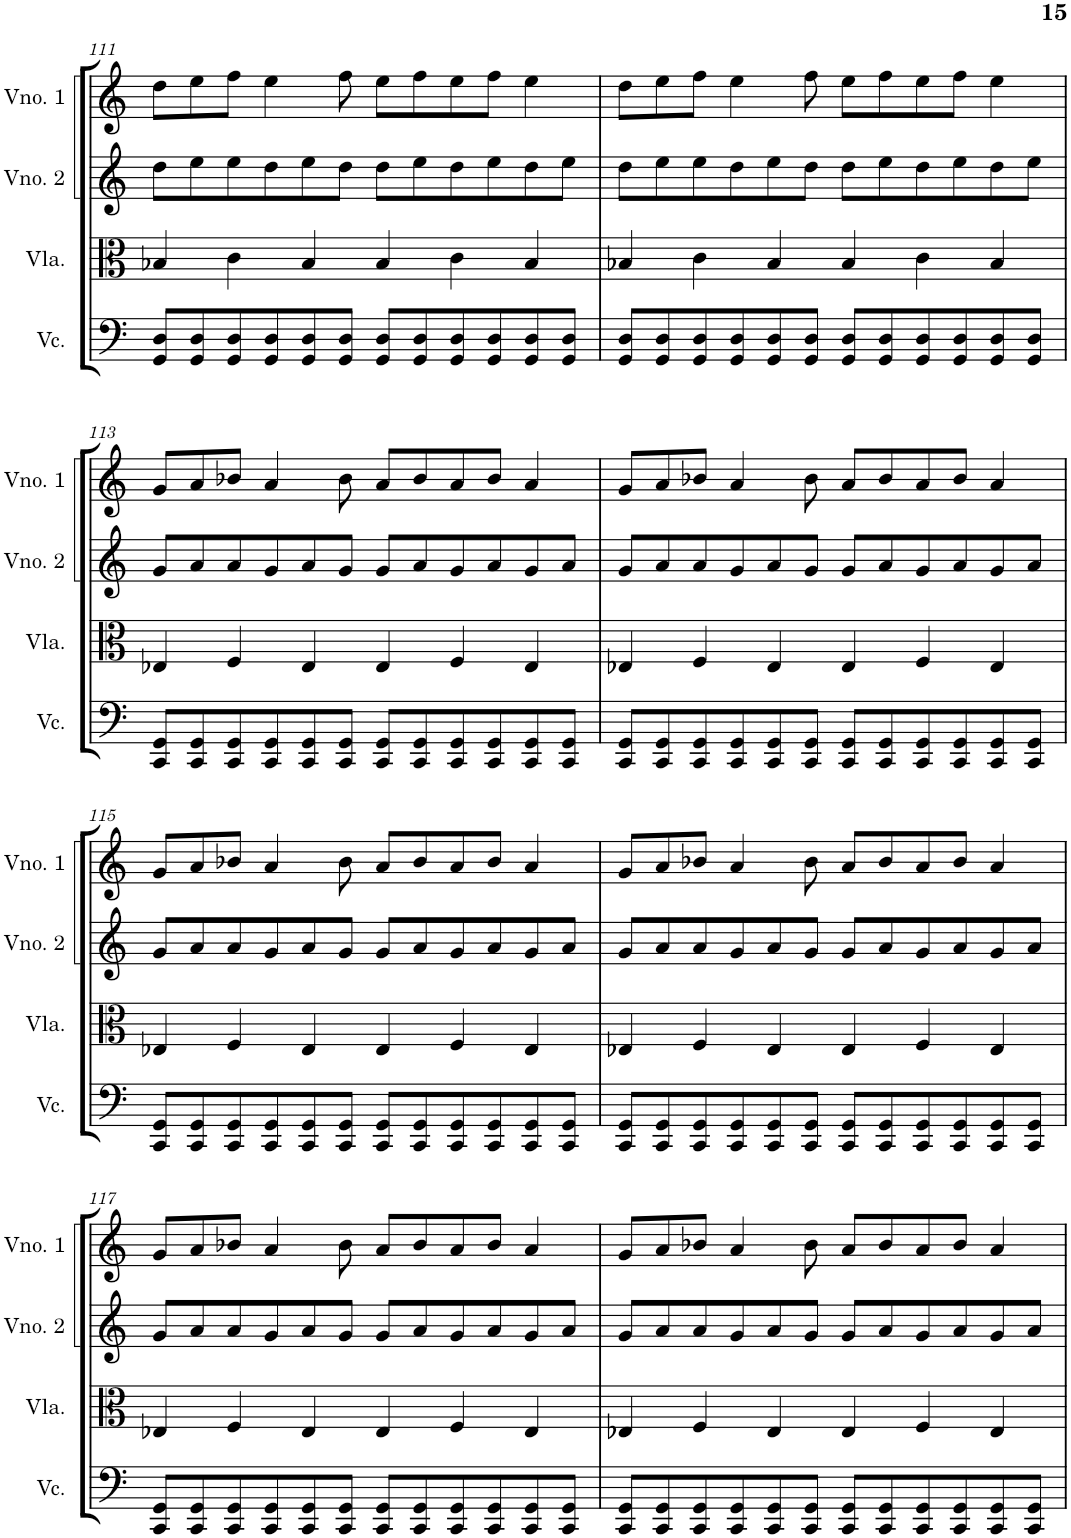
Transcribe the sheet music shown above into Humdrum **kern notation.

**kern	**kern	**kern	**kern
*part4	*part3	*part2	*part1
*staff4	*staff3	*staff2	*staff1
*I"Violoncelo	*I"Viola	*I"Violino 2	*I"Violino 1
*I'Vc.	*I'Vla.	*I'Vno. 2	*I'Vno. 1
!!LO:PB:g=z
*clefF4	*clefC3	*clefG2	*clefG2
*k[]	*k[]	*k[]	*k[]
*M6/4	*M6/4	*M6/4	*M6/4
=111	=111	=111	=111
8GG/ 8D/L	4B-X/	8dd\L	8dd\L
8GG/ 8D/	.	8ee\	8ee\
8GG/ 8D/	4c\	8ee\	8ff\J
8GG/ 8D/	.	8dd\	4ee\
8GG/ 8D/	4B-/	8ee\	.
8GG/ 8D/J	.	8dd\J	8ff\
8GG/ 8D/L	4B-/	8dd\L	8ee\L
8GG/ 8D/	.	8ee\	8ff\
8GG/ 8D/	4c\	8dd\	8ee\
8GG/ 8D/	.	8ee\	8ff\J
8GG/ 8D/	4B-/	8dd\	4ee\
8GG/ 8D/J	.	8ee\J	.
=112	=112	=112	=112
8GG/ 8D/L	4B-X/	8dd\L	8dd\L
8GG/ 8D/	.	8ee\	8ee\
8GG/ 8D/	4c\	8ee\	8ff\J
8GG/ 8D/	.	8dd\	4ee\
8GG/ 8D/	4B-/	8ee\	.
8GG/ 8D/J	.	8dd\J	8ff\
8GG/ 8D/L	4B-/	8dd\L	8ee\L
8GG/ 8D/	.	8ee\	8ff\
8GG/ 8D/	4c\	8dd\	8ee\
8GG/ 8D/	.	8ee\	8ff\J
8GG/ 8D/	4B-/	8dd\	4ee\
8GG/ 8D/J	.	8ee\J	.
!!LO:LB:g=z
=113	=113	=113	=113
8CC/ 8GG/L	4E-X/	8g/L	8g/L
8CC/ 8GG/	.	8a/	8a/
8CC/ 8GG/	4F/	8a/	8b-X/J
8CC/ 8GG/	.	8g/	4a/
8CC/ 8GG/	4E-/	8a/	.
8CC/ 8GG/J	.	8g/J	8b-\
8CC/ 8GG/L	4E-/	8g/L	8a/L
8CC/ 8GG/	.	8a/	8b-/
8CC/ 8GG/	4F/	8g/	8a/
8CC/ 8GG/	.	8a/	8b-/J
8CC/ 8GG/	4E-/	8g/	4a/
8CC/ 8GG/J	.	8a/J	.
=114	=114	=114	=114
8CC/ 8GG/L	4E-X/	8g/L	8g/L
8CC/ 8GG/	.	8a/	8a/
8CC/ 8GG/	4F/	8a/	8b-X/J
8CC/ 8GG/	.	8g/	4a/
8CC/ 8GG/	4E-/	8a/	.
8CC/ 8GG/J	.	8g/J	8b-\
8CC/ 8GG/L	4E-/	8g/L	8a/L
8CC/ 8GG/	.	8a/	8b-/
8CC/ 8GG/	4F/	8g/	8a/
8CC/ 8GG/	.	8a/	8b-/J
8CC/ 8GG/	4E-/	8g/	4a/
8CC/ 8GG/J	.	8a/J	.
!!LO:LB:g=z
=115	=115	=115	=115
8CC/ 8GG/L	4E-X/	8g/L	8g/L
8CC/ 8GG/	.	8a/	8a/
8CC/ 8GG/	4F/	8a/	8b-X/J
8CC/ 8GG/	.	8g/	4a/
8CC/ 8GG/	4E-/	8a/	.
8CC/ 8GG/J	.	8g/J	8b-\
8CC/ 8GG/L	4E-/	8g/L	8a/L
8CC/ 8GG/	.	8a/	8b-/
8CC/ 8GG/	4F/	8g/	8a/
8CC/ 8GG/	.	8a/	8b-/J
8CC/ 8GG/	4E-/	8g/	4a/
8CC/ 8GG/J	.	8a/J	.
=116	=116	=116	=116
8CC/ 8GG/L	4E-X/	8g/L	8g/L
8CC/ 8GG/	.	8a/	8a/
8CC/ 8GG/	4F/	8a/	8b-X/J
8CC/ 8GG/	.	8g/	4a/
8CC/ 8GG/	4E-/	8a/	.
8CC/ 8GG/J	.	8g/J	8b-\
8CC/ 8GG/L	4E-/	8g/L	8a/L
8CC/ 8GG/	.	8a/	8b-/
8CC/ 8GG/	4F/	8g/	8a/
8CC/ 8GG/	.	8a/	8b-/J
8CC/ 8GG/	4E-/	8g/	4a/
8CC/ 8GG/J	.	8a/J	.
!!LO:LB:g=z
=117	=117	=117	=117
8CC/ 8GG/L	4E-X/	8g/L	8g/L
8CC/ 8GG/	.	8a/	8a/
8CC/ 8GG/	4F/	8a/	8b-X/J
8CC/ 8GG/	.	8g/	4a/
8CC/ 8GG/	4E-/	8a/	.
8CC/ 8GG/J	.	8g/J	8b-\
8CC/ 8GG/L	4E-/	8g/L	8a/L
8CC/ 8GG/	.	8a/	8b-/
8CC/ 8GG/	4F/	8g/	8a/
8CC/ 8GG/	.	8a/	8b-/J
8CC/ 8GG/	4E-/	8g/	4a/
8CC/ 8GG/J	.	8a/J	.
=118	=118	=118	=118
8CC/ 8GG/L	4E-X/	8g/L	8g/L
8CC/ 8GG/	.	8a/	8a/
8CC/ 8GG/	4F/	8a/	8b-X/J
8CC/ 8GG/	.	8g/	4a/
8CC/ 8GG/	4E-/	8a/	.
8CC/ 8GG/J	.	8g/J	8b-\
8CC/ 8GG/L	4E-/	8g/L	8a/L
8CC/ 8GG/	.	8a/	8b-/
8CC/ 8GG/	4F/	8g/	8a/
8CC/ 8GG/	.	8a/	8b-/J
8CC/ 8GG/	4E-/	8g/	4a/
8CC/ 8GG/J	.	8a/J	.
=	=	=	=
*-	*-	*-	*-
